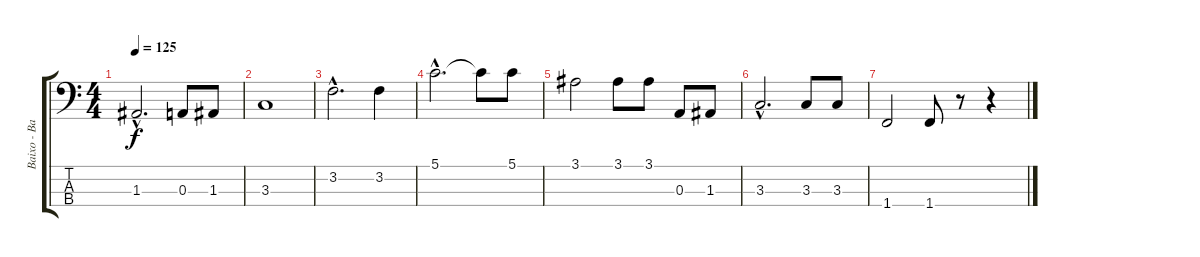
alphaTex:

\track ("Baixo - Bass" "Baixo - Ba") {instrument electricbassfinger}
\staff {score tabs}
\tuning (G2 D2 A1 E1) {hide}
\ts (4 4)
\tempo 125
\clef f4
\ks c
1.3{hac}.2{d dy f} 0.3.8 1.3.8 |
3.3.1 |
3.2{hac}.2{d} 3.2.4 |
5.1{hac}.2{d} 5.1{t}.8 5.1.8 |
3.1.2 3.1.8 3.1.8 0.3.8 1.3.8 |
3.3{hac}.2{d} 3.3.8 3.3.8 |
1.4.2 1.4.8 r.8 r.4
